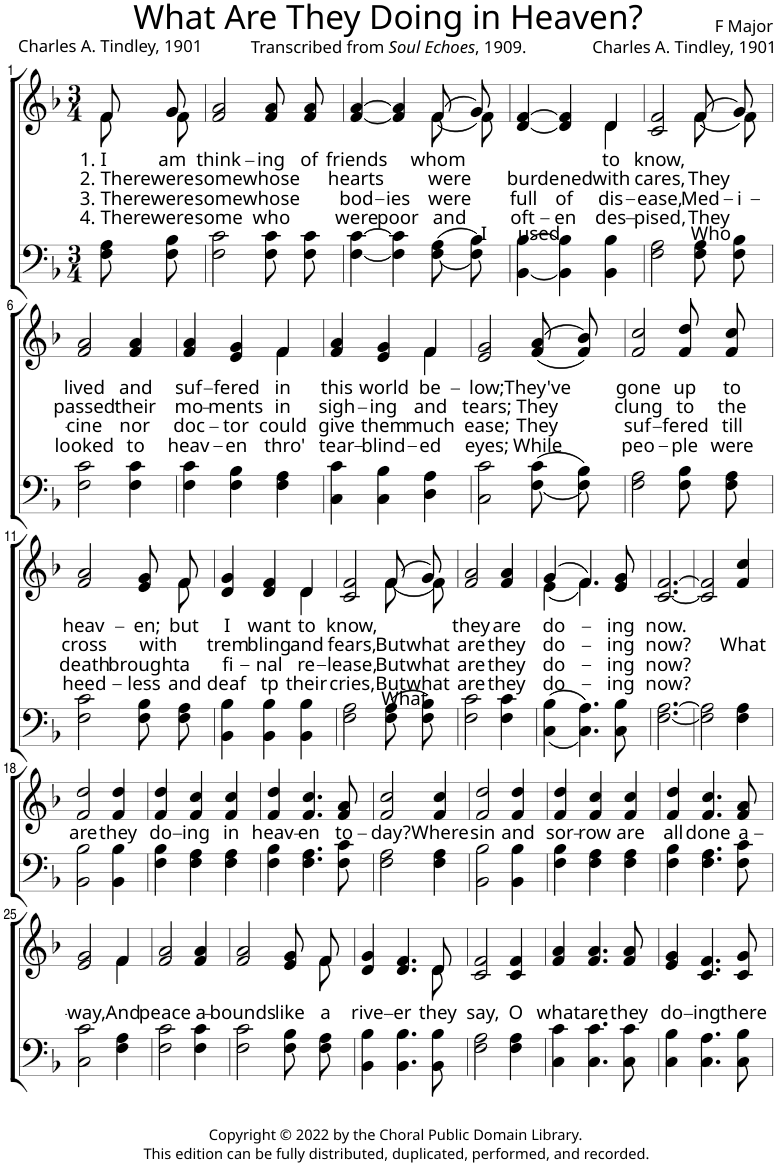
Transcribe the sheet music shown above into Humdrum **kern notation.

**kern	**kern	**text	**text	**text	**text
*part2	*part1	*part1	*part1	*part1	*part1
*staff2	*staff1	*staff1	*staff1	*staff1	*staff1
*I"Bass	*I"Soprano	*	*	*	*
*clefF4	*clefG2	*	*	*	*
*k[b-]	*k[b-]	*	*	*	*
*M3/4	*M3/4	*	*	*	*
=1	=1	=1	=1	=1	=1
!	!	!LO:LY:b	!LO:LY:b	!LO:LY:b	!LO:LY:b
*	*^	*	*	*	*
8F\ 8A\L	8f/L	8f\L	1. I	2. There	3. There	4. There
!	!	!	!LO:LY:b	!LO:LY:b	!LO:LY:b	!LO:LY:b
8F\ 8B-\J	8g/J	8f\J	am	were	were	were
=2	=2	=2	=2	=2	=2	=2
!	!	!	!LO:LY:b	!LO:LY:b	!LO:LY:b	!LO:LY:b
*	*v	*v	*	*	*	*
2F\ 2c\	2f/ 2a/	think-	some	some	some
!	!	!LO:LY:b	!LO:LY:b	!LO:LY:b	!LO:LY:b
8F\ 8c\L	8f/ 8a/L	-ing	whose	whose	who
!	!	!LO:LY:b	!	!	!
8F\ 8c\J	8f/ 8a/J	of	.	.	.
=3	=3	=3	=3	=3	=3
!	!	!LO:LY:b	!LO:LY:b	!LO:LY:b	!LO:LY:b
*	*^	*	*	*	*
[4F\ [4c\	[4f/ [4a/	4ryy	friends	hearts	bod-	were
!	!	!	!	!	!LO:LY:b	!LO:LY:b
4F\] 4c\]	4f/] 4a/]	4ryy	.	.	-ies	poor
!	!	!	!LO:LY:b	!LO:LY:b	!LO:LY:b	!LO:LY:b
((<8F\ 8A\L	((<8f/L	8f\L	whom	were	were	and
!	!	!	!LO:LY:b	!	!	!
8F\ 8B-\J))	8g/J))	8f\J	I	.	.	.
=4	=4	=4	=4	=4	=4	=4
!	!	!	!LO:LY:b	!LO:LY:b	!LO:LY:b	!LO:LY:b
[4BB-\ [4B-\	[4d/ [4f/	4ryy	used	bur-	full	oft-
!	!	!	!	!LO:LY:b	!LO:LY:b	!LO:LY:b
4BB-\] 4B-\]	4d/] 4f/]	4ryy	.	-dened	of	-en
!	!	!	!LO:LY:b	!LO:LY:b	!LO:LY:b	!LO:LY:b
4BB-\ 4B-\	4d/	4d\	to	with	dis-	des-
=5	=5	=5	=5	=5	=5	=5
!	!	!	!LO:LY:b	!LO:LY:b	!LO:LY:b	!LO:LY:b
2F\ 2A\	2c/ 2f/	2ryy	know,	cares,	-ease,	-pised,
!	!	!	!LO:LY:b	!LO:LY:b	!LO:LY:b	!LO:LY:b
8F\ 8A\L	((<8f/L	8f\L	Who	They	Med-	They
!	!	!	!	!	!LO:LY:b	!
8F\ 8B-\J	8g/J))	8f\J	.	.	-i-	.
!!LO:LB:g=z
=6	=6	=6	=6	=6	=6	=6
!	!	!	!LO:LY:b	!LO:LY:b	!LO:LY:b	!LO:LY:b
*	*v	*v	*	*	*	*
2F\ 2c\	2f/ 2a/	lived	passed	-cine	looked
!	!	!LO:LY:b	!LO:LY:b	!LO:LY:b	!LO:LY:b
4F\ 4c\	4f/ 4a/	and	their	nor	to
=7	=7	=7	=7	=7	=7
!	!	!LO:LY:b	!LO:LY:b	!LO:LY:b	!LO:LY:b
*	*^	*	*	*	*
4F\ 4c\	4f/ 4a/	4ryy	suf-	mo-	doc-	heav-
!	!	!	!LO:LY:b	!LO:LY:b	!LO:LY:b	!LO:LY:b
4F\ 4B-\	4e/ 4g/	4ryy	-fered	-ments	-tor	-en
!	!	!	!LO:LY:b	!LO:LY:b	!LO:LY:b	!LO:LY:b
4F\ 4A\	4f/	4f\	in	in	could	thro'
=8	=8	=8	=8	=8	=8	=8
!	!	!	!LO:LY:b	!LO:LY:b	!LO:LY:b	!LO:LY:b
4C\ 4c\	4f/ 4a/	4ryy	this	sigh-	give	tear-
!	!	!	!LO:LY:b	!LO:LY:b	!LO:LY:b	!LO:LY:b
4C\ 4B-\	4e/ 4g/	4ryy	world	-ing	them	-blind-
!	!	!	!LO:LY:b	!LO:LY:b	!LO:LY:b	!LO:LY:b
4D\ 4A\	4f/	4f\	be-	and	much	-ed
=9	=9	=9	=9	=9	=9	=9
!	!	!	!LO:LY:b	!LO:LY:b	!LO:LY:b	!LO:LY:b
*	*v	*v	*	*	*	*
2C\ 2c\	2e/ 2g/	-low;	tears;	ease;	eyes;
!	!	!LO:LY:b	!LO:LY:b	!LO:LY:b	!LO:LY:b
((<8F\ 8c\L	((>8f/ 8a/L	They've	They	They	While
8F\ 8B-\J))	8f/ 8b-/J))	.	.	.	.
=10	=10	=10	=10	=10	=10
!	!	!LO:LY:b	!LO:LY:b	!LO:LY:b	!LO:LY:b
2F\ 2A\	2f/ 2cc/	gone	clung	suf-	peo-
!	!	!LO:LY:b	!LO:LY:b	!LO:LY:b	!LO:LY:b
8F\ 8B-\L	8f/ 8dd/L	up	to	-fered	-ple
!	!	!LO:LY:b	!LO:LY:b	!LO:LY:b	!LO:LY:b
8F\ 8A\J	8f/ 8cc/J	to	the	till	were
!!LO:LB:g=z
=11	=11	=11	=11	=11	=11
!	!	!LO:LY:b	!LO:LY:b	!LO:LY:b	!LO:LY:b
*	*^	*	*	*	*
2F\ 2c\	2f/ 2a/	2ryy	heav-	cross	death	heed-
!	!	!	!LO:LY:b	!LO:LY:b	!LO:LY:b	!LO:LY:b
8F\ 8B-\L	8e/ 8g/L	8ryy	-en;	with	brought	-less
!	!	!	!LO:LY:b	!	!LO:LY:b	!LO:LY:b
8F\ 8A\J	8f/J	8f\	but	.	a	and
=12	=12	=12	=12	=12	=12	=12
!	!	!	!LO:LY:b	!LO:LY:b	!LO:LY:b	!LO:LY:b
4BB-\ 4B-\	4d/ 4g/	4ryy	I	trem-	fi-	deaf
!	!	!	!LO:LY:b	!LO:LY:b	!LO:LY:b	!LO:LY:b
4BB-\ 4B-\	4d/ 4f/	4ryy	want	-bling	-nal	tp
!	!	!	!LO:LY:b	!LO:LY:b	!LO:LY:b	!LO:LY:b
4BB-\ 4B-\	4d/	4d\	to	and	re-	their
=13	=13	=13	=13	=13	=13	=13
!	!	!	!LO:LY:b	!LO:LY:b	!LO:LY:b	!LO:LY:b
2F\ 2A\	2c/ 2f/	2ryy	know,	fears,	-lease,	cries,
!	!	!	!LO:LY:b	!LO:LY:b	!LO:LY:b	!LO:LY:b
(8F\ 8A\L	(8f/L	(8f\L	What	But	But	But
!	!	!	!	!LO:LY:b	!LO:LY:b	!LO:LY:b
8F\ 8B-\J)	8g/J)	8f\J)	.	what	what	what
=14	=14	=14	=14	=14	=14	=14
!	!	!	!LO:LY:b	!LO:LY:b	!LO:LY:b	!LO:LY:b
*	*v	*v	*	*	*	*
2F\ 2c\	2f/ 2a/	they	are	are	are
!	!	!LO:LY:b	!LO:LY:b	!LO:LY:b	!LO:LY:b
4F\ 4c\	4f/ 4a/	are	they	they	they
=15	=15	=15	=15	=15	=15
!	!	!LO:LY:b	!LO:LY:b	!LO:LY:b	!LO:LY:b
*	*^	*	*	*	*
((<4C\ 4B-\	(4g/	(4e\	do-	do-	do-	do-
4.C\ 4.A\))	4.f/)	4.f\)	.	.	.	.
!	!	!	!LO:LY:b	!LO:LY:b	!LO:LY:b	!LO:LY:b
8C\ 8B-\	8e/ 8g/	8ryy	-ing	-ing	-ing	-ing
=16	=16	=16	=16	=16	=16	=16
!	!	!	!LO:LY:b	!LO:LY:b	!LO:LY:b	!LO:LY:b
*	*v	*v	*	*	*	*
[2.F\ [2.A\	[2.c/ [2.f/	now.	now?	now?	now?
=17	=17	=17	=17	=17	=17
2F\] 2A\]	2c/] 2f/]	.	.	.	.
!	!	!	!LO:LY:b	!	!
4F\ 4A\	4f/ 4cc/	.	What	.	.
!!LO:LB:g=z
=18	=18	=18	=18	=18	=18
!	!	!	!LO:LY:b	!	!
2BB-\ 2B-\	2f/ 2dd/	.	are	.	.
!	!	!	!LO:LY:b	!	!
4BB-\ 4B-\	4f/ 4dd/	.	they	.	.
=19	=19	=19	=19	=19	=19
!	!	!	!LO:LY:b	!	!
4F\ 4B-\	4f/ 4dd/	.	do-	.	.
!	!	!	!LO:LY:b	!	!
4F\ 4A\	4f/ 4cc/	.	-ing	.	.
!	!	!	!LO:LY:b	!	!
4F\ 4A\	4f/ 4cc/	.	in	.	.
=20	=20	=20	=20	=20	=20
!	!	!	!LO:LY:b	!	!
4F\ 4B-\	4f/ 4dd/	.	heav-	.	.
!	!	!	!LO:LY:b	!	!
4.F\ 4.A\	4.f/ 4.cc/	.	-en	.	.
!	!	!	!LO:LY:b	!	!
8F\ 8c\	8f/ 8a/	.	to-	.	.
=21	=21	=21	=21	=21	=21
!	!	!	!LO:LY:b	!	!
2F\ 2A\	2f/ 2cc/	.	-day?	.	.
!	!	!	!LO:LY:b	!	!
4F\ 4A\	4f/ 4cc/	.	Where	.	.
=22	=22	=22	=22	=22	=22
!	!	!	!LO:LY:b	!	!
2BB-\ 2B-\	2f/ 2dd/	.	sin	.	.
!	!	!	!LO:LY:b	!	!
4BB-\ 4B-\	4f/ 4dd/	.	and	.	.
=23	=23	=23	=23	=23	=23
!	!	!	!LO:LY:b	!	!
4F\ 4B-\	4f/ 4dd/	.	sor-	.	.
!	!	!	!LO:LY:b	!	!
4F\ 4A\	4f/ 4cc/	.	-row	.	.
!	!	!	!LO:LY:b	!	!
4F\ 4A\	4f/ 4cc/	.	are	.	.
=24	=24	=24	=24	=24	=24
!	!	!	!LO:LY:b	!	!
4F\ 4B-\	4f/ 4dd/	.	all	.	.
!	!	!	!LO:LY:b	!	!
4.F\ 4.A\	4.f/ 4.cc/	.	done	.	.
!	!	!	!LO:LY:b	!	!
8F\ 8c\	8f/ 8a/	.	a-	.	.
!!LO:LB:g=z
=25	=25	=25	=25	=25	=25
!	!	!	!LO:LY:b	!	!
*	*^	*	*	*	*
2C\ 2c\	2e/ 2g/	2ryy	.	-way,	.	.
!	!	!	!	!LO:LY:b	!	!
4F\ 4A\	4f/	4f\	.	And	.	.
=26	=26	=26	=26	=26	=26	=26
!	!	!	!	!LO:LY:b	!	!
*	*v	*v	*	*	*	*
2F\ 2c\	2f/ 2a/	.	peace	.	.
!	!	!	!LO:LY:b	!	!
4F\ 4c\	4f/ 4a/	.	a-	.	.
=27	=27	=27	=27	=27	=27
!	!	!	!LO:LY:b	!	!
*	*^	*	*	*	*
2F\ 2c\	2f/ 2a/	2ryy	.	-bounds	.	.
!	!	!	!	!LO:LY:b	!	!
8F\ 8B-\L	8e/ 8g/L	8ryy	.	like	.	.
!	!	!	!	!LO:LY:b	!	!
8F\ 8A\J	8f/J	8f\	.	a	.	.
=28	=28	=28	=28	=28	=28	=28
!	!	!	!	!LO:LY:b	!	!
4BB-\ 4B-\	4d/ 4g/	4ryy	.	rive-	.	.
!	!	!	!	!LO:LY:b	!	!
4.BB-\ 4.B-\	4.d/ 4.f/	4.ryy	.	-er	.	.
!	!	!	!	!LO:LY:b	!	!
8BB-\ 8B-\	8d/	8d\	.	they	.	.
=29	=29	=29	=29	=29	=29	=29
!	!	!	!	!LO:LY:b	!	!
*	*v	*v	*	*	*	*
2F\ 2A\	2c/ 2f/	.	say,	.	.
!	!	!	!LO:LY:b	!	!
4F\ 4A\	4c/ 4f/	.	O	.	.
=30	=30	=30	=30	=30	=30
!	!	!	!LO:LY:b	!	!
4C\ 4c\	4f/ 4a/	.	what	.	.
!	!	!	!LO:LY:b	!	!
4.C\ 4.c\	4.f/ 4.a/	.	are	.	.
!	!	!	!LO:LY:b	!	!
8C\ 8c\	8f/ 8a/	.	they	.	.
=31	=31	=31	=31	=31	=31
!	!	!	!LO:LY:b	!	!
4C\ 4B-\	4e/ 4g/	.	do-	.	.
!	!	!	!LO:LY:b	!	!
4.C\ 4.A\	4.c/ 4.f/	.	-ing	.	.
!	!	!	!LO:LY:b	!	!
8C\ 8B-\	8c/ 8g/	.	there	.	.
=	=	=	=	=	=
*-	*-	*-	*-	*-	*-
